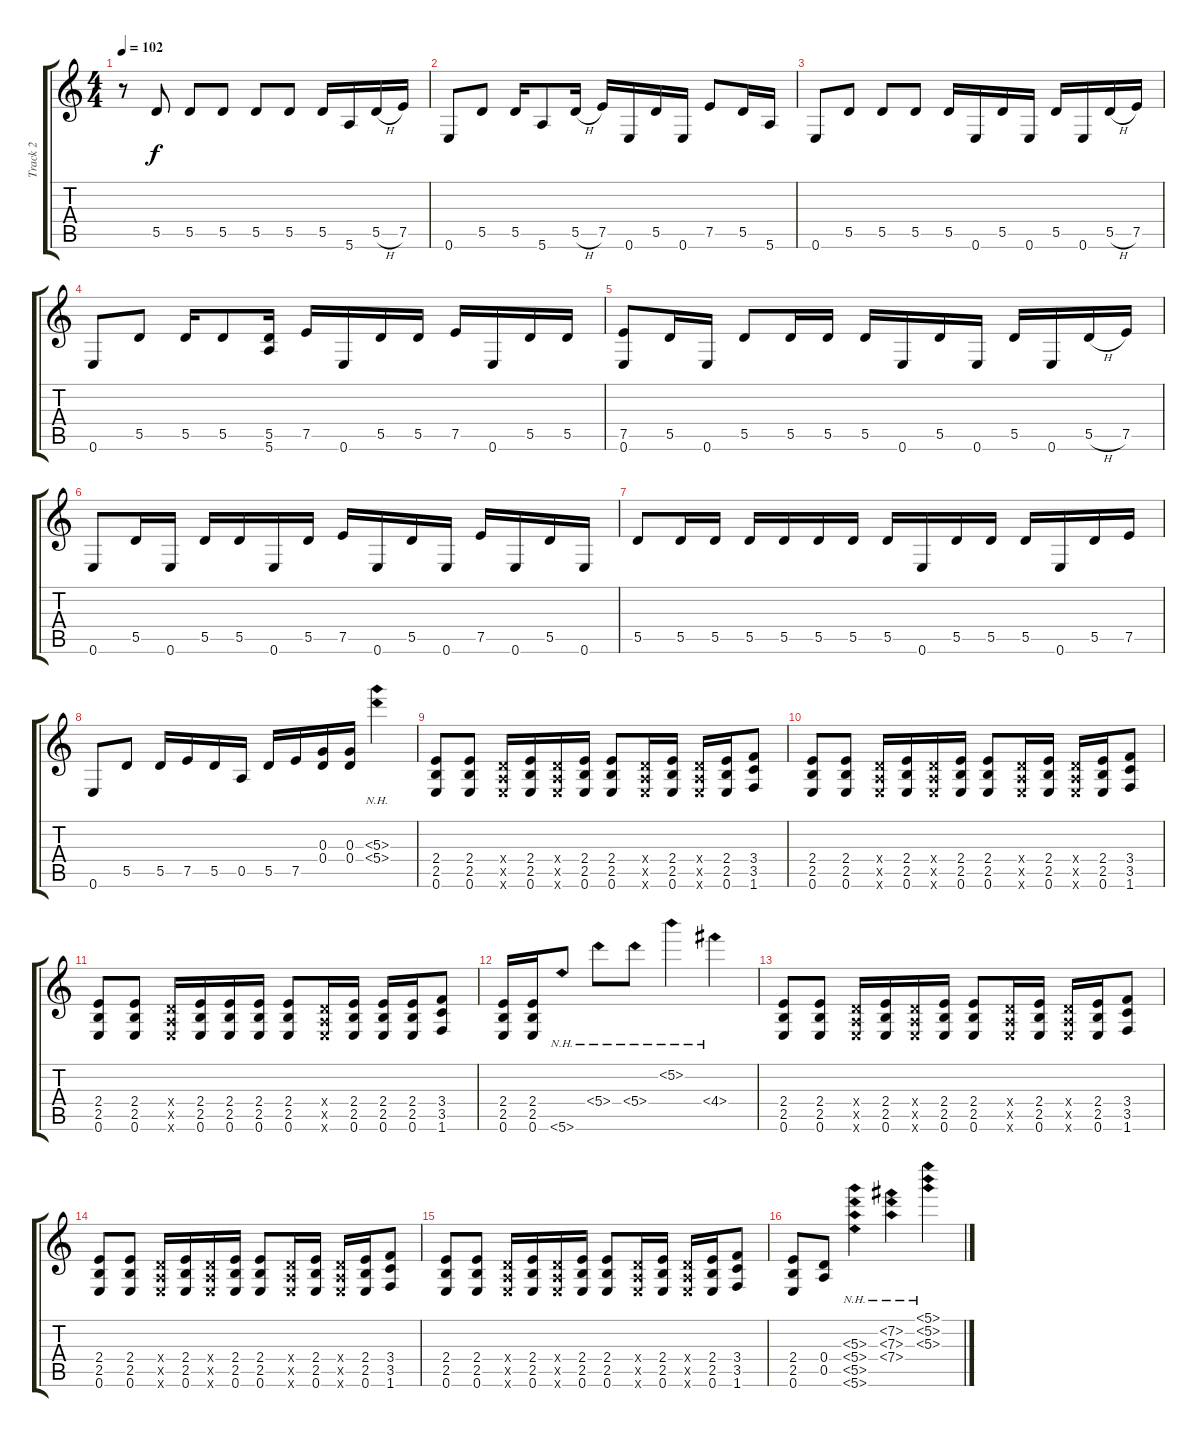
\track ("Track 2" "Track 2") {instrument distortionguitar}
\staff {score tabs}
\tuning (E4 B3 G3 D3 A2 E2) {hide}
\ts (4 4)
\tempo 102
\clef g2
\ks c
r.8{dy f} 5.5.8 5.5.8 5.5.8 5.5.8 5.5.8 5.5.16 5.6.16 5.5{h}.16 7.5.16 |
0.6.8 5.5.8 5.5.16 5.6.8 5.5{h}.16 7.5.16 0.6.16 5.5.16 0.6.16 7.5.8 5.5.16 5.6.16 |
0.6.8 5.5.8 5.5.8 5.5.8 5.5.16 0.6.16 5.5.16 0.6.16 5.5.16 0.6.16 5.5{h}.16 7.5.16 |
0.6.8 5.5.8 5.5.16 5.5.8 (5.5 5.6).16 7.5.16 0.6.16 5.5.16 5.5.16 7.5.16 0.6.16 5.5.16 5.5.16 |
(7.5 0.6).8 5.5.16 0.6.16 5.5.8 5.5.16 5.5.16 5.5.16 0.6.16 5.5.16 0.6.16 5.5.16 0.6.16 5.5{h}.16 7.5.16 |
0.6.8 5.5.16 0.6.16 5.5.16 5.5.16 0.6.16 5.5.16 7.5.16 0.6.16 5.5.16 0.6.16 7.5.16 0.6.16 5.5.16 0.6.16 |
5.5.8 5.5.16 5.5.16 5.5.16 5.5.16 5.5.16 5.5.16 5.5.16 0.6.16 5.5.16 5.5.16 5.5.16 0.6.16 5.5.16 7.5.16 |
0.6.8 5.5.8 5.5.16 7.5.16 5.5.16 0.5.16 5.5.16 7.5.16 (0.3 0.4).16 (0.3 0.4).16 (5.3{nh} 5.4{nh}).4 |
(2.4 2.5 0.6).8 (2.4 2.5 0.6).8 (0.4{x} 0.5{x} 0.6{x}).16 (2.4 2.5 0.6).16 (0.4{x} 0.5{x} 0.6{x}).16 (2.4 2.5 0.6).16 (2.4 2.5 0.6).8 (0.4{x} 0.5{x} 0.6{x}).16 (2.4 2.5 0.6).16 (0.4{x} 0.5{x} 0.6{x}).16 (2.4 2.5 0.6).16 (3.4 3.5 1.6).8 |
(2.4 2.5 0.6).8 (2.4 2.5 0.6).8 (0.4{x} 0.5{x} 0.6{x}).16 (2.4 2.5 0.6).16 (0.4{x} 0.5{x} 0.6{x}).16 (2.4 2.5 0.6).16 (2.4 2.5 0.6).8 (0.4{x} 0.5{x} 0.6{x}).16 (2.4 2.5 0.6).16 (0.4{x} 0.5{x} 0.6{x}).16 (2.4 2.5 0.6).16 (3.4 3.5 1.6).8 |
(2.4 2.5 0.6).8 (2.4 2.5 0.6).8 (0.4{x} 0.5{x} 0.6{x}).16 (2.4 2.5 0.6).16 (2.4 2.5 0.6).16 (2.4 2.5 0.6).16 (2.4 2.5 0.6).8 (0.4{x} 0.5{x} 0.6{x}).16 (2.4 2.5 0.6).16 (2.4 2.5 0.6).16 (2.4 2.5 0.6).16 (3.4 3.5 1.6).8 |
(2.4 2.5 0.6).16 (2.4 2.5 0.6).16 5.6{nh}.8 5.4{nh}.8 5.4{nh}.8 5.2{nh}.4 4.4{nh}.4 |
(2.4 2.5 0.6).8 (2.4 2.5 0.6).8 (0.4{x} 0.5{x} 0.6{x}).16 (2.4 2.5 0.6).16 (0.4{x} 0.5{x} 0.6{x}).16 (2.4 2.5 0.6).16 (2.4 2.5 0.6).8 (0.4{x} 0.5{x} 0.6{x}).16 (2.4 2.5 0.6).16 (0.4{x} 0.5{x} 0.6{x}).16 (2.4 2.5 0.6).16 (3.4 3.5 1.6).8 |
(2.4 2.5 0.6).8 (2.4 2.5 0.6).8 (0.4{x} 0.5{x} 0.6{x}).16 (2.4 2.5 0.6).16 (0.4{x} 0.5{x} 0.6{x}).16 (2.4 2.5 0.6).16 (2.4 2.5 0.6).8 (0.4{x} 0.5{x} 0.6{x}).16 (2.4 2.5 0.6).16 (0.4{x} 0.5{x} 0.6{x}).16 (2.4 2.5 0.6).16 (3.4 3.5 1.6).8 |
(2.4 2.5 0.6).8 (2.4 2.5 0.6).8 (0.4{x} 0.5{x} 0.6{x}).16 (2.4 2.5 0.6).16 (0.4{x} 0.5{x} 0.6{x}).16 (2.4 2.5 0.6).16 (2.4 2.5 0.6).8 (0.4{x} 0.5{x} 0.6{x}).16 (2.4 2.5 0.6).16 (0.4{x} 0.5{x} 0.6{x}).16 (2.4 2.5 0.6).16 (3.4 3.5 1.6).8 |
(2.4 2.5 0.6).8 (0.4 0.5).8 (5.3{nh} 5.4{nh} 5.5{nh} 5.6{nh}).4 (7.2{nh} 7.3{nh} 7.4{nh}).4 (5.1{nh} 5.2{nh} 5.3{nh}).4
